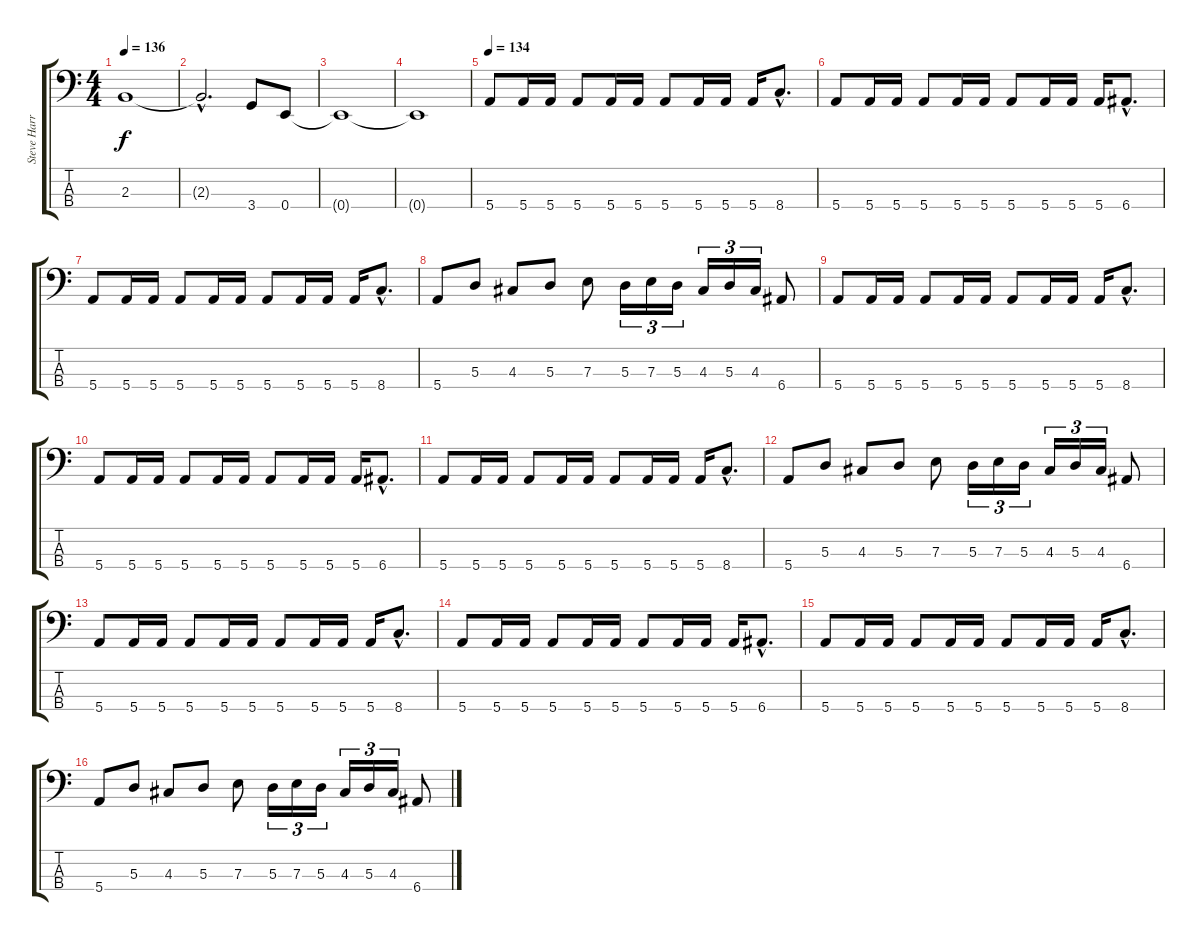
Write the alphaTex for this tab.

\track ("Steve Harris" "Steve Harr") {instrument electricbassfinger}
\staff {score tabs}
\tuning (G2 D2 A1 E1) {hide}
\ts (4 4)
\tempo 136
\clef f4
\ks c
2.3{t}.1{dy f} |
2.3{hac t}.2{d} 3.4.8 0.4.8 |
0.4{t}.1 |
0.4{t}.1 |
\tempo 134
5.4.8 5.4.16 5.4.16 5.4.8 5.4.16 5.4.16 5.4.8 5.4.16 5.4.16 5.4.16 8.4{hac}.8{d} |
5.4.8 5.4.16 5.4.16 5.4.8 5.4.16 5.4.16 5.4.8 5.4.16 5.4.16 5.4.16 6.4{hac}.8{d} |
5.4.8 5.4.16 5.4.16 5.4.8 5.4.16 5.4.16 5.4.8 5.4.16 5.4.16 5.4.16 8.4{hac}.8{d} |
5.4.8 5.3.8 4.3.8 5.3.8 7.3.8 5.3.16{tu (3 2)} 7.3.16{tu (3 2)} 5.3.16{tu (3 2)} 4.3.16{tu (3 2)} 5.3.16{tu (3 2)} 4.3.16{tu (3 2)} 6.4.8 |
5.4.8 5.4.16 5.4.16 5.4.8 5.4.16 5.4.16 5.4.8 5.4.16 5.4.16 5.4.16 8.4{hac}.8{d} |
5.4.8 5.4.16 5.4.16 5.4.8 5.4.16 5.4.16 5.4.8 5.4.16 5.4.16 5.4.16 6.4{hac}.8{d} |
5.4.8 5.4.16 5.4.16 5.4.8 5.4.16 5.4.16 5.4.8 5.4.16 5.4.16 5.4.16 8.4{hac}.8{d} |
5.4.8 5.3.8 4.3.8 5.3.8 7.3.8 5.3.16{tu (3 2)} 7.3.16{tu (3 2)} 5.3.16{tu (3 2)} 4.3.16{tu (3 2)} 5.3.16{tu (3 2)} 4.3.16{tu (3 2)} 6.4.8 |
5.4.8 5.4.16 5.4.16 5.4.8 5.4.16 5.4.16 5.4.8 5.4.16 5.4.16 5.4.16 8.4{hac}.8{d} |
5.4.8 5.4.16 5.4.16 5.4.8 5.4.16 5.4.16 5.4.8 5.4.16 5.4.16 5.4.16 6.4{hac}.8{d} |
5.4.8 5.4.16 5.4.16 5.4.8 5.4.16 5.4.16 5.4.8 5.4.16 5.4.16 5.4.16 8.4{hac}.8{d} |
5.4.8 5.3.8 4.3.8 5.3.8 7.3.8 5.3.16{tu (3 2)} 7.3.16{tu (3 2)} 5.3.16{tu (3 2)} 4.3.16{tu (3 2)} 5.3.16{tu (3 2)} 4.3.16{tu (3 2)} 6.4.8
